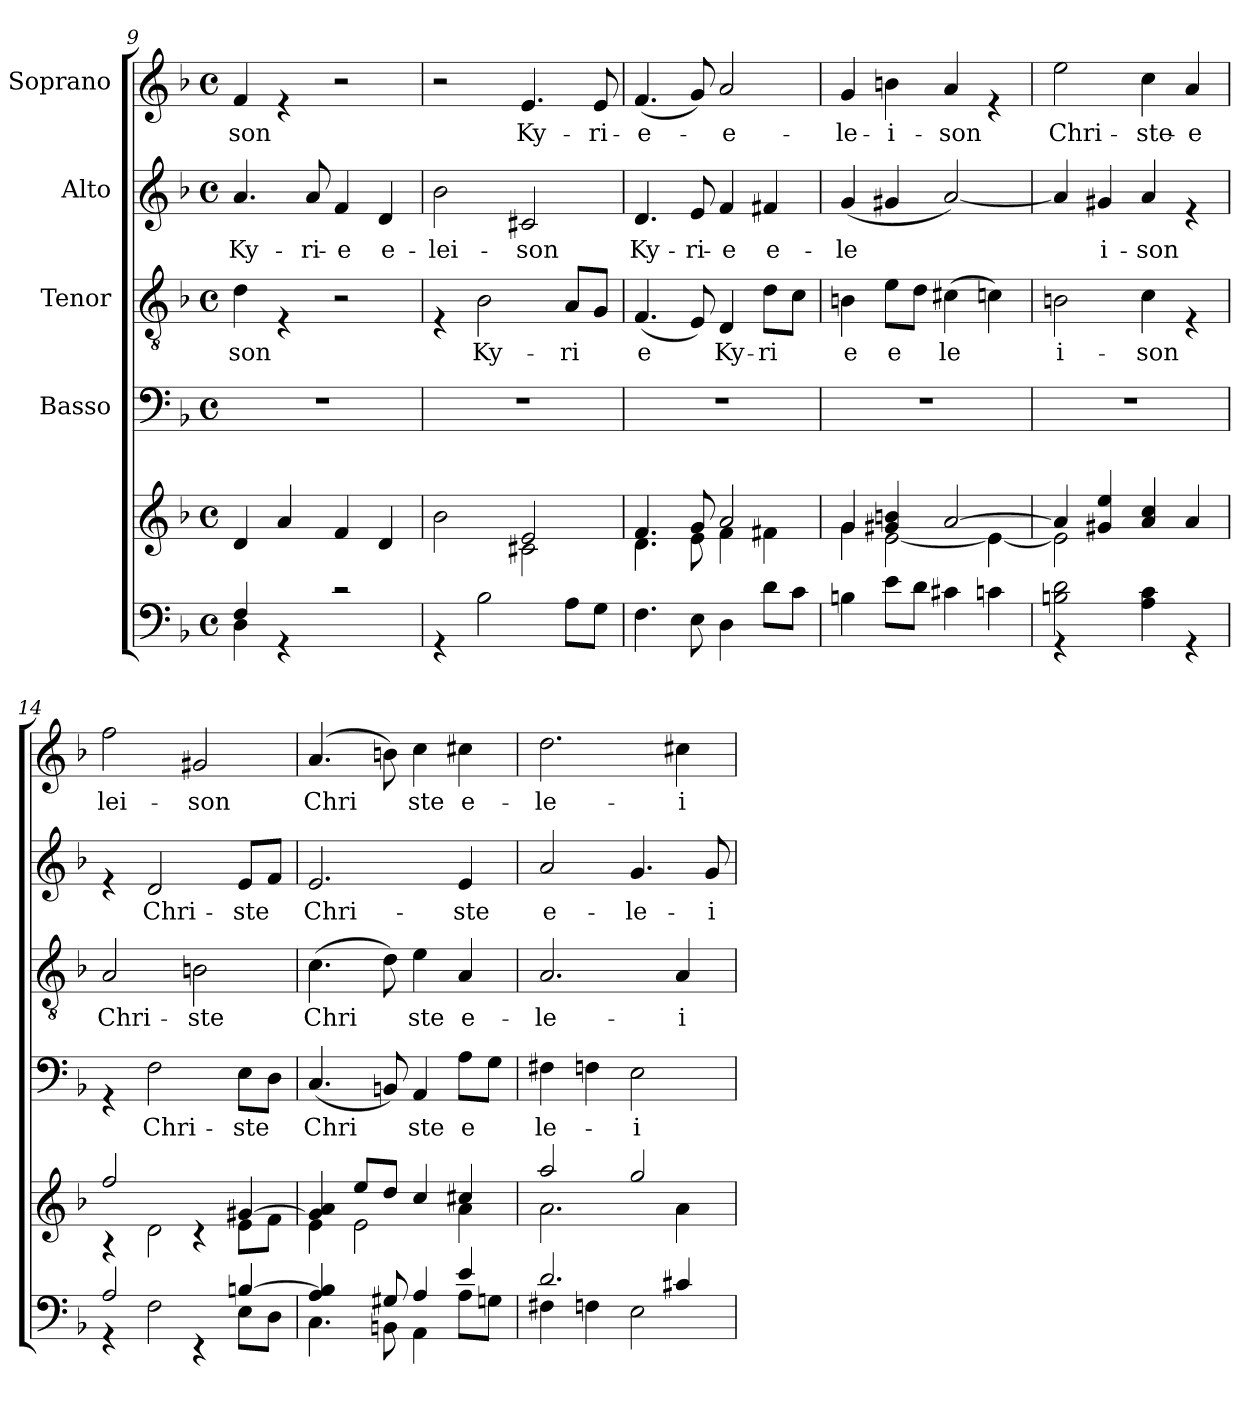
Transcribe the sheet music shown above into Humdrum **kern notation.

**kern	**kern	**kern	**text	**kern	**text	**kern	**text	**kern	**text
*part6	*part5	*part4	*part4	*part3	*part3	*part2	*part2	*part1	*part1
*staff6	*staff5	*staff4	*staff4	*staff3	*staff3	*staff2	*staff2	*staff1	*staff1
*	*	*I"Basso	*	*I"Tenor	*	*I"Alto	*	*I"Soprano	*
*clefF4	*clefG2	*clefF4	*	*clefGv2	*	*clefG2	*	*clefG2	*
*k[b-]	*k[b-]	*k[b-]	*	*k[b-]	*	*k[b-]	*	*k[b-]	*
*F:	*F:	*F:	*	*F:	*	*F:	*	*F:	*
*M4/4	*M4/4	*M4/4	*	*M4/4	*	*M4/4	*	*M4/4	*
*met(c)	*met(c)	*met(c)	*	*met(c)	*	*met(c)	*	*met(c)	*
=9	=9	=9	=9	=9	=9	=9	=9	=9	=9
*^	*	*	*	*	*	*	*	*	*
!	!	!	!	!	!	!LO:LY:b	!	!LO:LY:b	!	!LO:LY:b
4F/	4D\	4d/	1r	.	4d\	son	4.a/	Ky-	4f/	-son
4rGG	2.ryy	4a/	.	.	4rE	.	.	.	4re	.
!	!	!	!	!	!	!	!	!LO:LY:b	!	!
.	.	.	.	.	.	.	8a/	-ri-	.	.
!	!	!	!	!	!	!	!	!LO:LY:b	!	!
2rc	.	4f/	.	.	2r	.	4f/	-e	2r	.
!	!	!	!	!	!	!	!	!LO:LY:b	!	!
.	.	4d/	.	.	.	.	4d/	e-	.	.
*v	*v	*	*	*	*	*	*	*	*	*
=10	=10	=10	=10	=10	=10	=10	=10	=10	=10
*	*^	*	*	*	*	*	*	*	*
!	!	!	!	!	!	!	!	!LO:LY:b	!	!
4rGG	2ryy	2b-\	1r	.	4rE	.	2b-\	-lei-	2r	.
!	!	!	!	!	!	!LO:LY:b	!	!	!	!
2B-\	.	.	.	.	2B-\	Ky-	.	.	.	.
!	!	!	!	!	!	!	!	!LO:LY:b	!	!LO:LY:b
.	2e/	2c#X\	.	.	.	.	2c#X/	-son	4.e/	Ky-
!	!	!	!	!	!	!LO:LY:b	!	!	!	!
8A\L	.	.	.	.	8A/L	-ri	.	.	.	.
!	!	!	!	!	!	!	!	!	!	!LO:LY:b
8G\J	.	.	.	.	8G/J	.	.	.	8e/	-ri-
!!LO:PB:g=z
=11	=11	=11	=11	=11	=11	=11	=11	=11	=11	=11
!	!	!	!	!	!	!LO:LY:b	!	!LO:LY:b	!	!LO:LY:b
4.F\	4.f/	4.d\	1r	.	(<4.F/	e	4.d/	Ky-	(<4.f/	-e-
!	!	!	!	!	!	!	!	!LO:LY:b	!	!
8E\	8g/	8e\	.	.	8E/)	.	8e/	-ri-	8g/)	.
!	!	!	!	!	!	!LO:LY:b	!	!LO:LY:b	!	!LO:LY:b
4D\	2a/	4f\	.	.	4D/	Ky-	4f/	-e	2a/	-e-
!	!	!	!	!	!	!LO:LY:b	!	!LO:LY:b	!	!
8d\L	.	4f#X\	.	.	8d\L	-ri	4f#X/	e-	.	.
8c\J	.	.	.	.	8c\J	.	.	.	.	.
=12	=12	=12	=12	=12	=12	=12	=12	=12	=12	=12
!	!	!	!	!	!	!LO:LY:b	!	!LO:LY:b	!	!LO:LY:b
4Bn\	4g/	4g\	1r	.	4Bn\	e	(<4g/	-le	4g/	-le-
!	!	!	!	!	!	!LO:LY:b	!	!	!	!LO:LY:b
8e\L	4g#X/ 4bn/	[>2e\	.	.	8e\L	e	4g#X/	.	4bn\	-i-
8d\J	.	.	.	.	8d\J	.	.	.	.	.
!	!	!	!	!	!	!LO:LY:b	!	!	!	!LO:LY:b
4c#X\	[<2a/	.	.	.	(>4c#X\	le	[<2a/)	.	4a/	-son
4cn\	.	4e\_	.	.	4cn\)	.	.	.	4re	.
=13	=13	=13	=13	=13	=13	=13	=13	=13	=13	=13
*^	*	*	*	*	*	*	*	*	*	*
!	!	!	!	!	!	!	!LO:LY:b	!	!	!	!LO:LY:b
2Bn\ 2d\	4rGG	4a/]	2e\]	1r	.	2Bn\	i-	4a/]	.	2ee\	Chri-
!	!	!	!	!	!	!	!	!	!LO:LY:b	!	!
.	2.ryy	4g#X/ 4ee/	.	.	.	.	.	4g#X/	i-	.	.
!	!	!	!	!	!	!	!LO:LY:b	!	!LO:LY:b	!	!LO:LY:b
4A\ 4c\	.	4a/ 4cc/	2ryy	.	.	4c\	-son	4a/	-son	4cc\	-ste-
!	!	!	!	!	!	!	!	!	!	!	!LO:LY:b
4rGG	.	4a/	.	.	.	4rE	.	4re	.	4a/	-e
=14	=14	=14	=14	=14	=14	=14	=14	=14	=14	=14	=14
!	!	!	!	!	!	!	!LO:LY:b	!	!	!	!LO:LY:b
2A/	4rGG	2ff/	4rA	4rGG	.	2A/	Chri-	4re	.	2ff\	lei-
!	!	!	!	!	!LO:LY:b	!	!	!	!LO:LY:b	!	!
.	2F\	.	2d\	2F\	Chri-	.	.	2d/	Chri-	.	.
!	!	!	!	!	!	!	!LO:LY:b	!	!	!	!LO:LY:b
4rEE	.	4rB	.	.	.	2Bn\	-ste	.	.	2g#X/	-son
!	!	!	!	!	!LO:LY:b	!	!	!	!LO:LY:b	!	!
[<4Bn/	8E\L	[<4g#X/	8e\L	8E\L	-ste	.	.	8e/L	-ste	.	.
.	8D\J	.	8f\J	8D\J	.	.	.	8f/J	.	.	.
=15	=15	=15	=15	=15	=15	=15	=15	=15	=15	=15	=15
!	!	!	!	!	!LO:LY:b	!	!LO:LY:b	!	!LO:LY:b	!	!LO:LY:b
4A/ 4B/]	4.C\	4g#/] 4a/	4e\	(<4.C/	Chri	(>4.c\	Chri	2.e/	Chri-	(<4.a/	Chri
8ryy	.	8ee/L	2e\	.	.	.	.	.	.	.	.
8G#X/	8BBn\	8dd/J	.	8BBn/)	.	8d\)	.	.	.	8bn\)	.
!	!	!	!	!	!LO:LY:b	!	!LO:LY:b	!	!	!	!LO:LY:b
4A/	4AA\	4cc/	.	4AA/	ste	4e\	ste	.	.	4cc\	ste
!	!	!	!	!	!LO:LY:b	!	!LO:LY:b	!	!LO:LY:b	!	!LO:LY:b
4e/	8A\L	4cc#X/	4a\	8A\L	e	4A/	e-	4e/	-ste	4cc#X\	e-
.	8Gn\J	.	.	8G\J	.	.	.	.	.	.	.
!!LO:LB:g=z
=16	=16	=16	=16	=16	=16	=16	=16	=16	=16	=16	=16
!	!	!	!	!	!LO:LY:b	!	!LO:LY:b	!	!LO:LY:b	!	!LO:LY:b
2.d/	4F#X\	2aa/	2.a\	4F#X\	le-	2.A/	-le-	2a/	e-	2.dd\	-le-
.	4Fn\	.	.	4Fn\	.	.	.	.	.	.	.
!	!	!	!	!	!LO:LY:b	!	!	!	!LO:LY:b	!	!
.	2E\	2gg/	.	2E\	-i-	.	.	4.g/	-le-	.	.
!	!	!	!	!	!	!	!LO:LY:b	!	!	!	!LO:LY:b
4c#X/	.	.	4a\	.	.	4A/	-i-	.	.	4cc#X\	-i-
!	!	!	!	!	!	!	!	!	!LO:LY:b	!	!
.	.	.	.	.	.	.	.	8g/	-i-	.	.
*v	*v	*	*	*	*	*	*	*	*	*	*
*	*v	*v	*	*	*	*	*	*	*	*
=	=	=	=	=	=	=	=	=	=
*-	*-	*-	*-	*-	*-	*-	*-	*-	*-
